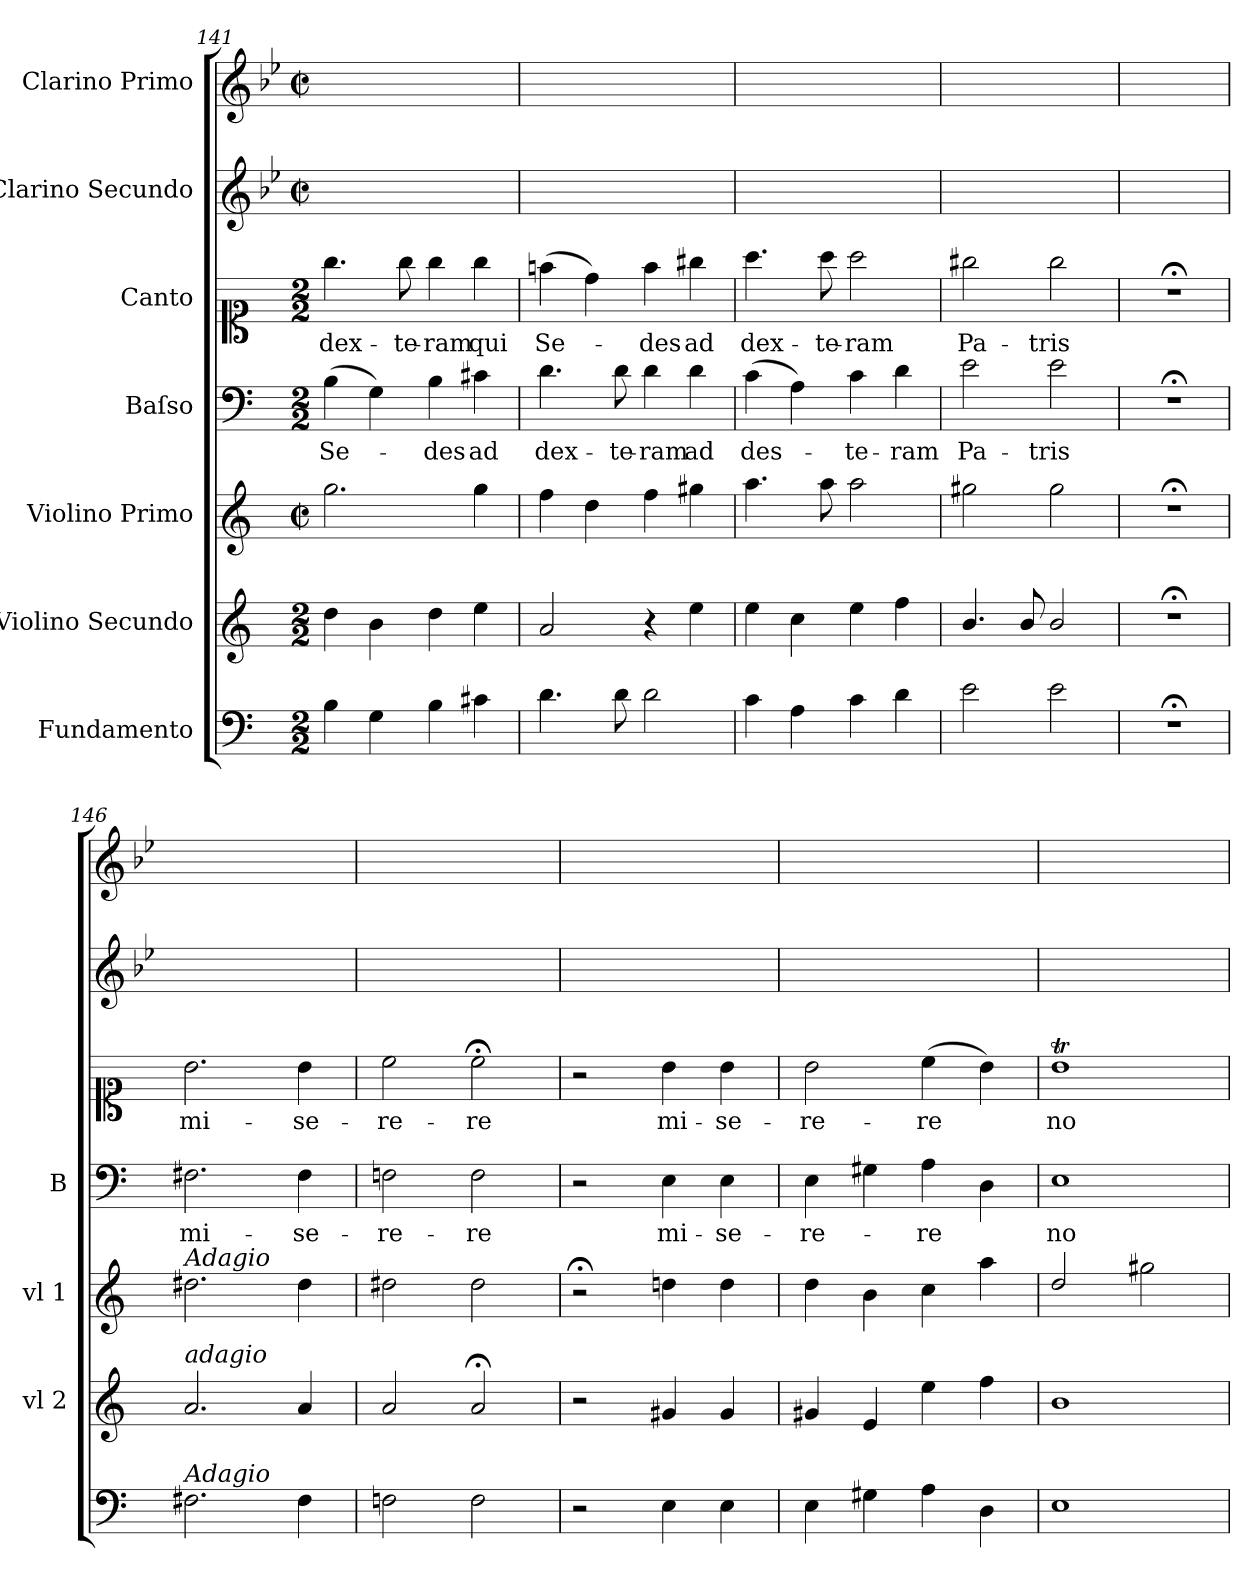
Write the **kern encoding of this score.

**kern	**kern	**kern	**kern	**text	**kern	**text	**kern	**kern
*part7	*part6	*part5	*part4	*part4	*part3	*part3	*part2	*part1
*staff7	*staff6	*staff5	*staff4	*staff4	*staff3	*staff3	*staff2	*staff1
*I"Fundamento	*I"Violino Secundo	*I"Violino Primo	*I"Baſso	*	*I"Canto	*	*I"Clarino Secundo	*I"Clarino Primo
*	*I'vl 2	*I'vl 1	*I'B	*	*	*	*	*
*clefF4	*clefG2	*clefG2	*clefF4	*	*clefC1	*	*clefG2	*clefG2
*	*	*	*	*	*	*	*ITrd-1c-2	*ITrd-1c-2
*k[]	*k[]	*k[]	*k[]	*	*k[]	*	*k[]	*k[]
*M2/2	*M2/2	*M2/2	*M2/2	*	*M2/2	*	*M2/2	*M2/2
*	*	*met(c|)	*	*	*	*	*met(c|)	*met(c|)
=141	=141	=141	=141	=141	=141	=141	=141	=141
4B\	4dd\	2.gg\	(>4B\	Se-	4.gg\	dex-	1ryy	1ryy
4G\	4b\	.	4G\)	.	.	.	.	.
.	.	.	.	.	8gg\	-te-	.	.
4B\	4dd\	.	4B\	-des	4gg\	-ram	.	.
4c#X\	4ee\	4gg\	4c#X\	ad	4gg\	qui	.	.
=142	=142	=142	=142	=142	=142	=142	=142	=142
4.d\	2a/	4ff\	4.d\	dex-	(>4ffn\	Se-	1ryy	1ryy
.	.	4dd\	.	.	4dd\)	.	.	.
8d\	.	.	8d\	-te-	.	.	.	.
2d\	4r	4ff\	4d\	-ram	4ff\	-des	.	.
.	4ee\	4gg#X\	4d\	ad	4gg#X\	ad	.	.
=143	=143	=143	=143	=143	=143	=143	=143	=143
4c\	4ee\	4.aa\	(>4c\	des-	4.aa\	dex-	1ryy	1ryy
4A\	4cc\	.	4A\)	.	.	.	.	.
.	.	8aa\	.	.	8aa\	-te-	.	.
4c\	4ee\	2aa\	4c\	-te-	2aa\	-ram	.	.
4d\	4ff\	.	4d\	-ram	.	.	.	.
=144	=144	=144	=144	=144	=144	=144	=144	=144
2e\	4.b/	2gg#X\	2e\	Pa-	2gg#X\	Pa-	1ryy	1ryy
.	8b/	.	.	.	.	.	.	.
2e\	2b/	2gg#\	2e\	-tris	2gg#\	-tris	.	.
=145	=145	=145	=145	=145	=145	=145	=145	=145
1r;<	1r;<	1r;<	1r;<	.	1r;<	.	1ryy	1ryy
=146	=146	=146	=146	=146	=146	=146	=146	=146
!	!	!LO:TX:a:i:t=Adagio	!	!	!	!	!	!
!	!LO:TX:a:i:t=adagio	!	!	!	!	!	!	!
!LO:TX:a:i:t=Adagio	!	!	!	!	!	!	!	!
2.F#X\	2.a/	2.dd#X\	2.F#X\	mi-	2.b\	mi-	1ryy	1ryy
4F#\	4a/	4dd#\	4F#\	-se-	4b\	-se-	.	.
=147	=147	=147	=147	=147	=147	=147	=147	=147
2Fn\	2a/	2dd#X	2Fn\	-re-	2cc\	-re-	1ryy	1ryy
2F\	2a;/	2dd#	2F\	-re	2cc;<\	-re	.	.
=148	=148	=148	=148	=148	=148	=148	=148	=148
2r	2r	2r;<	2r	.	2r	.	1ryy	1ryy
4E\	4g#X/	4ddn\	4E\	mi-	4b\	mi-	.	.
4E\	4g#/	4dd\	4E\	-se-	4b\	-se-	.	.
=149	=149	=149	=149	=149	=149	=149	=149	=149
4E\	4g#X	4dd\	4E\	-re-	2b\	-re-	1ryy	1ryy
4G#X\	4e/	4b\	4G#X\	.	.	.	.	.
4A\	4ee\	4cc\	4A\	-re	(>4cc\	-re	.	.
4D\	4ff\	4aa\	4D\	.	4b\)	.	.	.
=150	=150	=150	=150	=150	=150	=150	=150	=150
1E	1b	2dd/	1E	no-	1bt	no-	1ryy	1ryy
.	.	2gg#X\	.	.	.	.	.	.
=	=	=	=	=	=	=	=	=
*-	*-	*-	*-	*-	*-	*-	*-	*-
